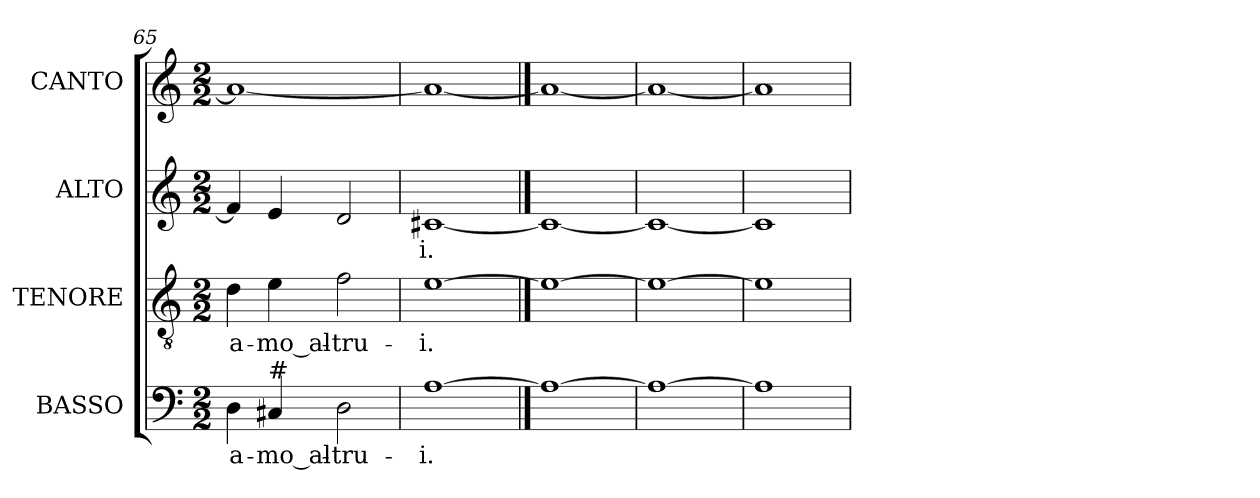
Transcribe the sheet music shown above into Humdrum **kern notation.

**kern	**text	**kern	**text	**kern	**text	**kern
*part4	*part4	*part3	*part3	*part2	*part2	*part1
*staff4	*staff4	*staff3	*staff3	*staff2	*staff2	*staff1
*I"BASSO	*	*I"TENORE	*	*I"ALTO	*	*I"CANTO
*	*	*I'T.	*	*	*	*
*clefF4	*	*clefGv2	*	*clefG2	*	*clefG2
*	*	*ITrd7c12	*	*	*	*
*k[]	*	*k[]	*	*k[]	*	*k[]
*C:	*	*C:	*	*C:	*	*C:
*M2/2	*	*M2/2	*	*M2/2	*	*M2/2
=65	=65	=65	=65	=65	=65	=65
!	!LO:LY:b:color=#000000	!	!	!	!	!
!	!	!	!LO:LY:b:color=#000000	!	!	!
4Di\	a-	4Di\	a-	4fi/]	.	1ai_<
!	!LO:LY:b:color=#000000	!	!	!	!	!
!LO:TX:a:t=#	!	!	!	!	!	!
!	!	!	!LO:LY:b:color=#000000	!	!	!
4C#i/	-mo_al-	4Ei\	-mo_al-	4ei/	.	.
!	!LO:LY:b:color=#000000	!	!	!	!	!
!	!	!	!LO:LY:b:color=#000000	!	!	!
2Di\	-tru-	2Fi\	-tru-	2di/	.	.
=66	=66	=66	=66	=66	=66	=66
!	!LO:LY:b:color=#000000	!	!	!	!	!
!	!	!	!LO:LY:b:color=#000000	!	!	!
!	!	!	!	!	!LO:LY:b:color=#000000	!
[1Ai	-i.	[1Ei	-i.	[1c#Xi	-i.	1ai_<
==67	==67	==67	==67	==67	==67	==67
1Ai_	.	1Ei_	.	1c#i_	.	1ai_
=68	=68	=68	=68	=68	=68	=68
1Ai_	.	1Ei_	.	1c#i_	.	1ai_
=69	=69	=69	=69	=69	=69	=69
1Ai]	.	1Ei]	.	1c#i]	.	1ai]
=	=	=	=	=	=	=
*-	*-	*-	*-	*-	*-	*-
